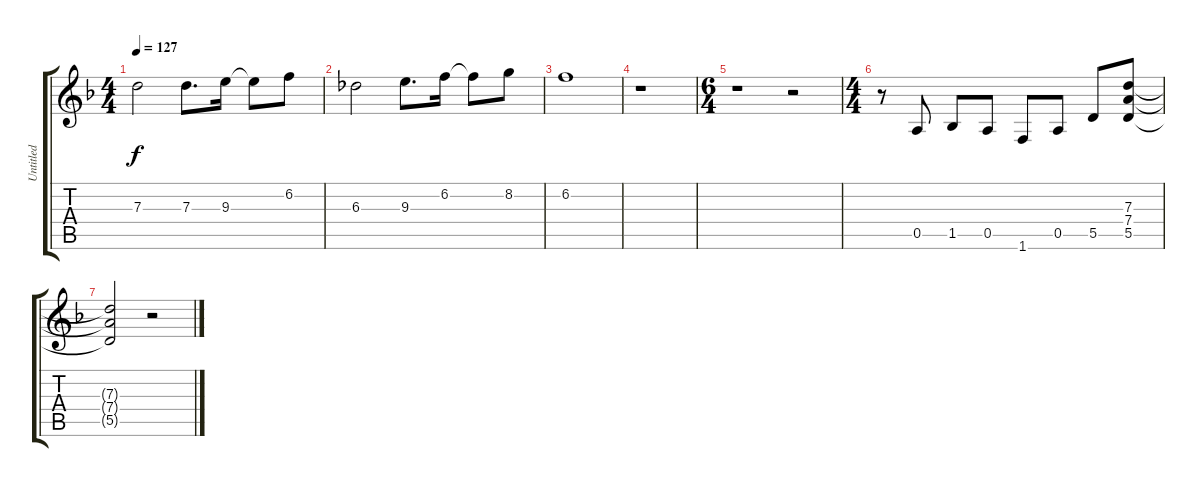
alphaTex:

\track ("Untitled" "Untitled") {instrument distortionguitar}
\staff {score tabs}
\tuning (E4 B3 G3 D3 A2 E2) {hide}
\ts (4 4)
\tempo 127
\clef g2
\ks f
7.3.2{dy f} 7.3.8{d} 9.3.16 9.3{t}.8 6.2.8 |
6.3.2 9.3.8{d} 6.2.16 6.2{t}.8 8.2.8 |
6.2.1 |
r.1 |
\ts (6 4)
r.1 r.2 |
\ts (4 4)
r.8 0.5.8 1.5.8 0.5.8 1.6.8 0.5.8 5.5.8 (7.3 7.4 5.5).8 |
(7.3{t} 7.4{t} 5.5{t}).2 r.2
